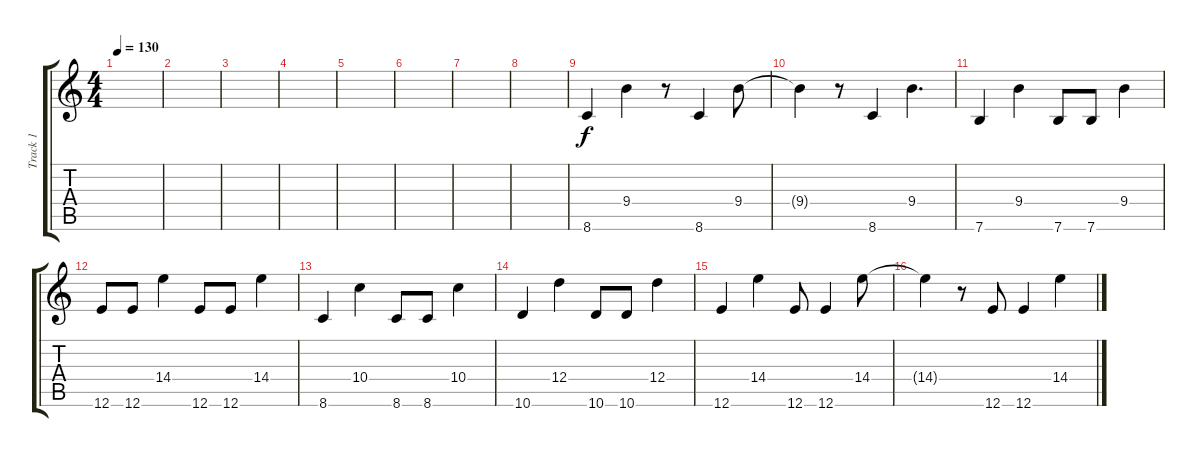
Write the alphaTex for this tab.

\track ("Track 1" "Track 1") {instrument electricguitarclean}
\staff {score tabs}
\tuning (E4 B3 G3 D3 A2 E2) {hide}
\ts (4 4)
\tempo 130
\clef g2
\ks c
|
|
|
|
|
|
|
|
8.6.4 9.4.4 r.8 8.6.4 9.4.8 |
9.4{t}.4 r.8 8.6.4 9.4.4{d} |
7.6.4 9.4.4 7.6.8 7.6.8 9.4.4 |
12.6.8 12.6.8 14.4.4 12.6.8 12.6.8 14.4.4 |
8.6.4 10.4.4 8.6.8 8.6.8 10.4.4 |
10.6.4 12.4.4 10.6.8 10.6.8 12.4.4 |
12.6.4 14.4.4 12.6.8 12.6.4 14.4.8 |
14.4{t}.4 r.8 12.6.8 12.6.4 14.4.4
